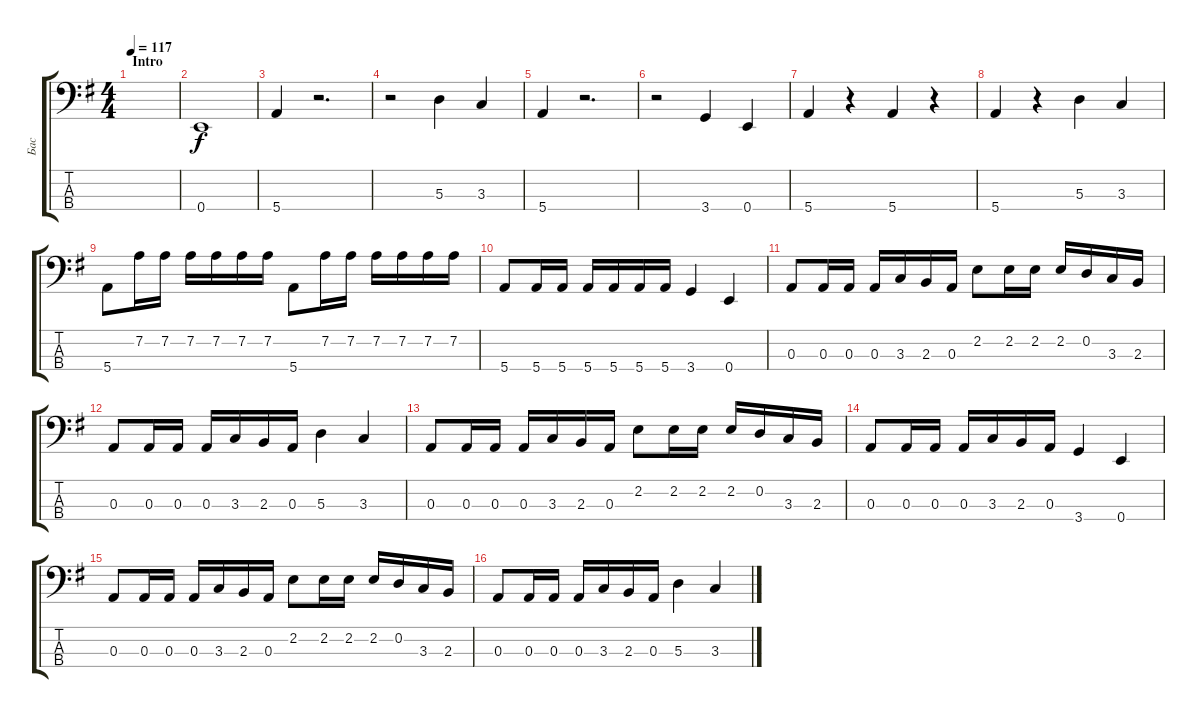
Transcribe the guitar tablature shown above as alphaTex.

\track ("Бас" "Бас") {instrument electricbassfinger}
\staff {score tabs}
\tuning (G2 D2 A1 E1) {hide}
\ts (4 4)
\section ("" "Intro")
\tempo 117
\clef f4
\ks eminor
|
0.4.1 |
5.4.4 r.2{d} |
r.2 5.3.4 3.3.4 |
5.4.4 r.2{d} |
r.2 3.4.4 0.4.4 |
5.4.4 r.4 5.4.4 r.4 |
5.4.4 r.4 5.3.4 3.3.4 |
5.4.8 7.2.16 7.2.16 7.2.16 7.2.16 7.2.16 7.2.16 5.4.8 7.2.16 7.2.16 7.2.16 7.2.16 7.2.16 7.2.16 |
5.4.8 5.4.16 5.4.16 5.4.16 5.4.16 5.4.16 5.4.16 3.4.4 0.4.4 |
0.3.8 0.3.16 0.3.16 0.3.16 3.3.16 2.3.16 0.3.16 2.2.8 2.2.16 2.2.16 2.2.16 0.2.16 3.3.16 2.3.16 |
0.3.8 0.3.16 0.3.16 0.3.16 3.3.16 2.3.16 0.3.16 5.3.4 3.3.4 |
0.3.8 0.3.16 0.3.16 0.3.16 3.3.16 2.3.16 0.3.16 2.2.8 2.2.16 2.2.16 2.2.16 0.2.16 3.3.16 2.3.16 |
0.3.8 0.3.16 0.3.16 0.3.16 3.3.16 2.3.16 0.3.16 3.4.4 0.4.4 |
0.3.8 0.3.16 0.3.16 0.3.16 3.3.16 2.3.16 0.3.16 2.2.8 2.2.16 2.2.16 2.2.16 0.2.16 3.3.16 2.3.16 |
0.3.8 0.3.16 0.3.16 0.3.16 3.3.16 2.3.16 0.3.16 5.3.4 3.3.4
